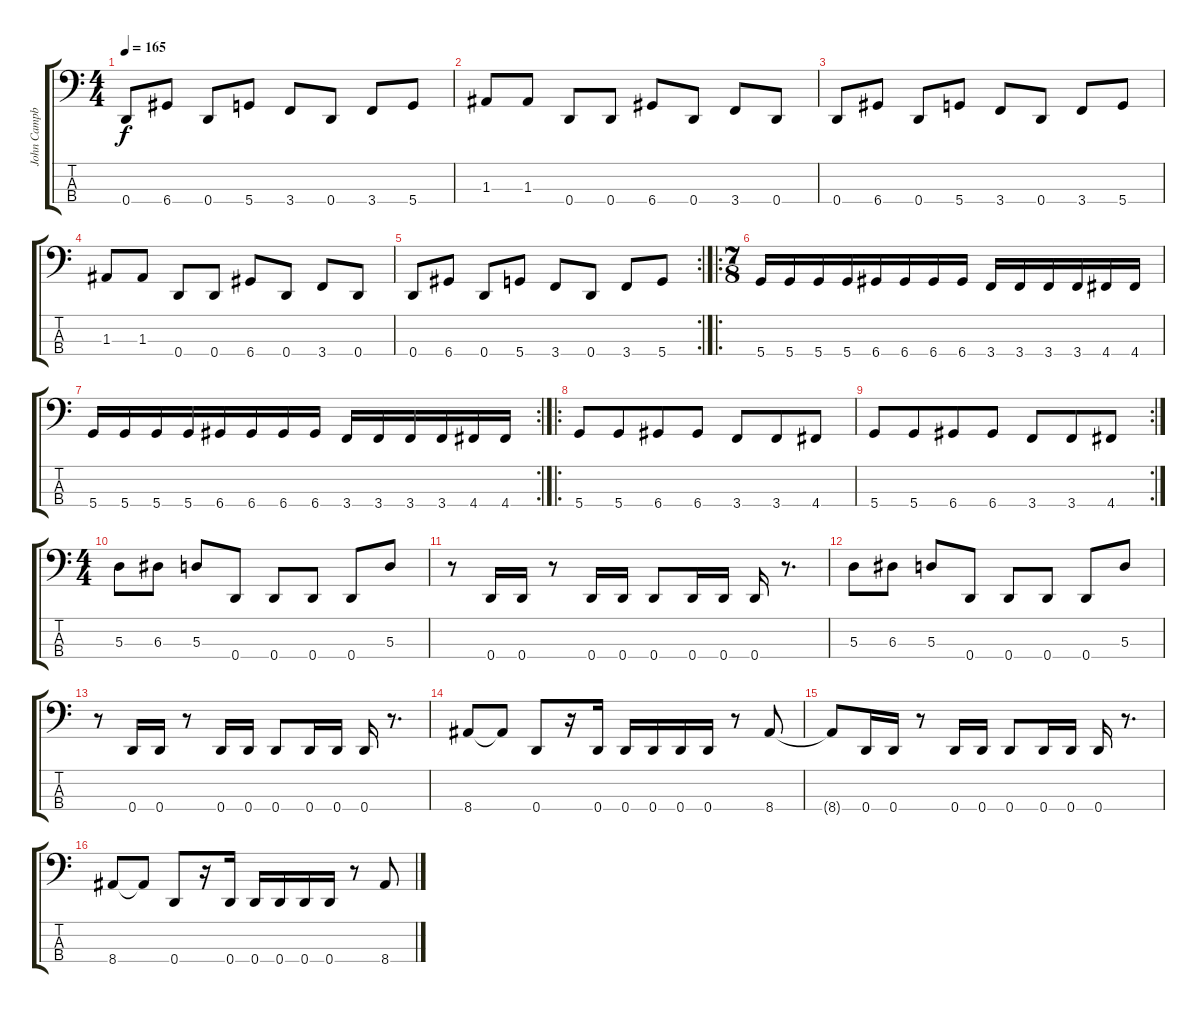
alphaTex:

\track ("John Campbell" "John Campb") {instrument electricbasspick}
\staff {score tabs}
\tuning (G2 D2 A1 D1) {hide}
\ts (4 4)
\tempo 165
\clef f4
\ks c
0.4.8{dy f} 6.4.8 0.4.8 5.4.8 3.4.8 0.4.8 3.4.8 5.4.8 |
1.3.8 1.3.8 0.4.8 0.4.8 6.4.8 0.4.8 3.4.8 0.4.8 |
0.4.8 6.4.8 0.4.8 5.4.8 3.4.8 0.4.8 3.4.8 5.4.8 |
1.3.8 1.3.8 0.4.8 0.4.8 6.4.8 0.4.8 3.4.8 0.4.8 |
\rc 2
0.4.8 6.4.8 0.4.8 5.4.8 3.4.8 0.4.8 3.4.8 5.4.8 |
\ro
\ts (7 8)
5.4.16 5.4.16 5.4.16 5.4.16 6.4.16 6.4.16 6.4.16 6.4.16 3.4.16 3.4.16 3.4.16 3.4.16 4.4.16 4.4.16 |
\rc 2
5.4.16 5.4.16 5.4.16 5.4.16 6.4.16 6.4.16 6.4.16 6.4.16 3.4.16 3.4.16 3.4.16 3.4.16 4.4.16 4.4.16 |
\ro
5.4.8 5.4.8 6.4.8 6.4.8 3.4.8 3.4.8 4.4.8 |
\rc 2
5.4.8 5.4.8 6.4.8 6.4.8 3.4.8 3.4.8 4.4.8 |
\ts (4 4)
5.3.8 6.3.8 5.3.8 0.4.8 0.4.8 0.4.8 0.4.8 5.3.8 |
r.8 0.4.16 0.4.16 r.8 0.4.16 0.4.16 0.4.8 0.4.16 0.4.16 0.4.16 r.8{d} |
5.3.8 6.3.8 5.3.8 0.4.8 0.4.8 0.4.8 0.4.8 5.3.8 |
r.8 0.4.16 0.4.16 r.8 0.4.16 0.4.16 0.4.8 0.4.16 0.4.16 0.4.16 r.8{d} |
8.4.8 8.4{t}.8 0.4.8 r.16 0.4.16 0.4.16 0.4.16 0.4.16 0.4.16 r.8 8.4.8 |
8.4{t}.8 0.4.16 0.4.16 r.8 0.4.16 0.4.16 0.4.8 0.4.16 0.4.16 0.4.16 r.8{d} |
8.4.8 8.4{t}.8 0.4.8 r.16 0.4.16 0.4.16 0.4.16 0.4.16 0.4.16 r.8 8.4.8
